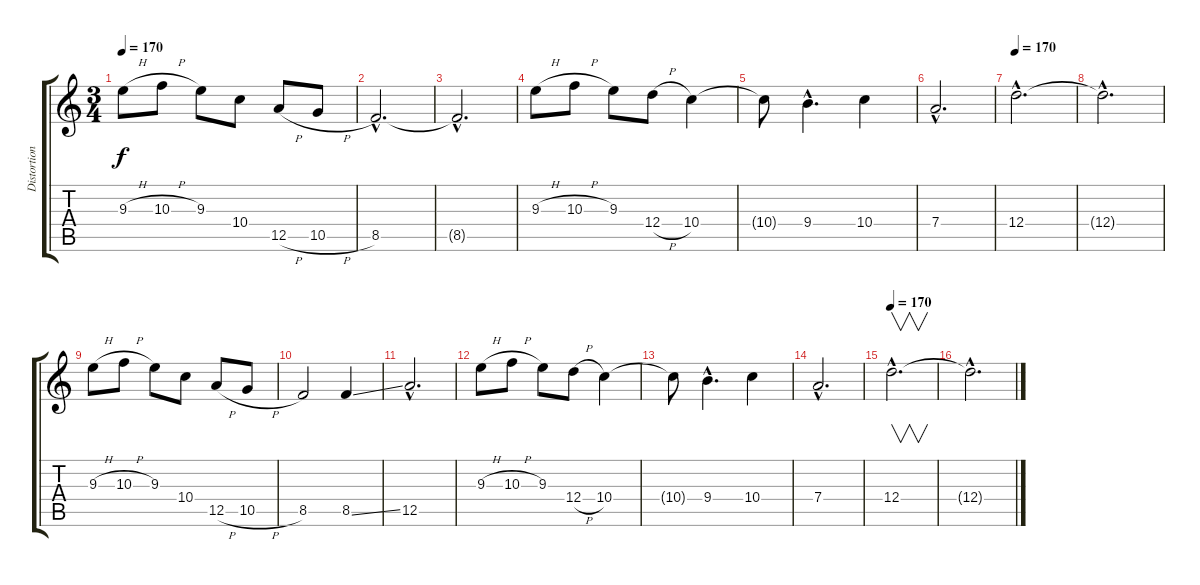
\track ("Distortion Guitar" "Distortion") {instrument distortionguitar}
\staff {score tabs}
\tuning (E4 B3 G3 D3 A2 D2) {hide}
\ts (3 4)
\tempo 170
\clef g2
\ks c
9.3{h}.8{dy f} 10.3{h}.8 9.3.8 10.4.8 12.5{h}.8 10.5{h}.8 |
8.5{hac}.2{d} |
8.5{hac t}.2{d} |
9.3{h}.8 10.3{h}.8 9.3.8 12.4{h}.8 10.4.4 |
10.4{t}.8 9.4{hac}.4{d} 10.4.4 |
7.4{hac}.2{d} |
\tempo 170
12.4{hac}.2{d} |
12.4{hac t}.2{d} |
9.3{h}.8 10.3{h}.8 9.3.8 10.4.8 12.5{h}.8 10.5{h}.8 |
8.5.2 8.5{ss}.4 |
12.5{hac}.2{d} |
9.3{h}.8 10.3{h}.8 9.3.8 12.4{h}.8 10.4.4 |
10.4{t}.8 9.4{hac}.4{d} 10.4.4 |
7.4{hac}.2{d} |
\tempo 170
12.4{hac}.2{v d} |
12.4{hac t}.2{d}
